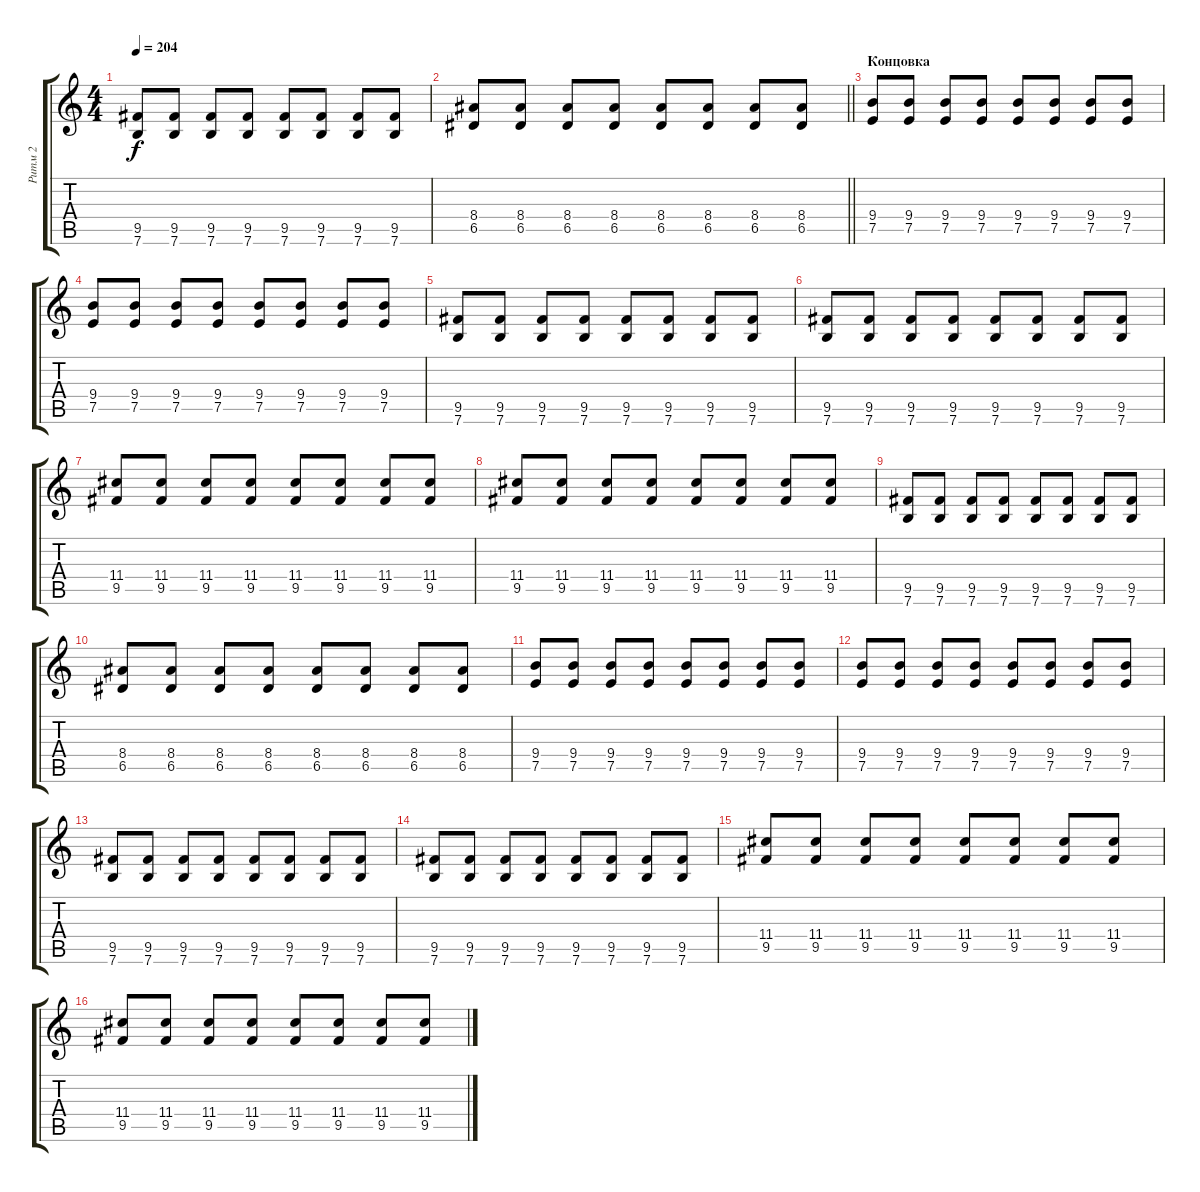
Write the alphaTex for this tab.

\track ("Ритм 2" "Ритм 2") {instrument distortionguitar}
\staff {score tabs}
\tuning (E4 B3 G3 D3 A2 E2) {hide}
\ts (4 4)
\tempo 204
\clef g2
\ks c
(9.5 7.6).8{dy f} (9.5 7.6).8 (9.5 7.6).8 (9.5 7.6).8 (9.5 7.6).8 (9.5 7.6).8 (9.5 7.6).8 (9.5 7.6).8 |
\barLineRight lightlight
(8.4 6.5).8 (8.4 6.5).8 (8.4 6.5).8 (8.4 6.5).8 (8.4 6.5).8 (8.4 6.5).8 (8.4 6.5).8 (8.4 6.5).8 |
\section ("" "Концовка")
(9.4 7.5).8 (9.4 7.5).8 (9.4 7.5).8 (9.4 7.5).8 (9.4 7.5).8 (9.4 7.5).8 (9.4 7.5).8 (9.4 7.5).8 |
(9.4 7.5).8 (9.4 7.5).8 (9.4 7.5).8 (9.4 7.5).8 (9.4 7.5).8 (9.4 7.5).8 (9.4 7.5).8 (9.4 7.5).8 |
(9.5 7.6).8 (9.5 7.6).8 (9.5 7.6).8 (9.5 7.6).8 (9.5 7.6).8 (9.5 7.6).8 (9.5 7.6).8 (9.5 7.6).8 |
(9.5 7.6).8 (9.5 7.6).8 (9.5 7.6).8 (9.5 7.6).8 (9.5 7.6).8 (9.5 7.6).8 (9.5 7.6).8 (9.5 7.6).8 |
(11.4 9.5).8 (11.4 9.5).8 (11.4 9.5).8 (11.4 9.5).8 (11.4 9.5).8 (11.4 9.5).8 (11.4 9.5).8 (11.4 9.5).8 |
(11.4 9.5).8 (11.4 9.5).8 (11.4 9.5).8 (11.4 9.5).8 (11.4 9.5).8 (11.4 9.5).8 (11.4 9.5).8 (11.4 9.5).8 |
(9.5 7.6).8 (9.5 7.6).8 (9.5 7.6).8 (9.5 7.6).8 (9.5 7.6).8 (9.5 7.6).8 (9.5 7.6).8 (9.5 7.6).8 |
(8.4 6.5).8 (8.4 6.5).8 (8.4 6.5).8 (8.4 6.5).8 (8.4 6.5).8 (8.4 6.5).8 (8.4 6.5).8 (8.4 6.5).8 |
(9.4 7.5).8 (9.4 7.5).8 (9.4 7.5).8 (9.4 7.5).8 (9.4 7.5).8 (9.4 7.5).8 (9.4 7.5).8 (9.4 7.5).8 |
(9.4 7.5).8 (9.4 7.5).8 (9.4 7.5).8 (9.4 7.5).8 (9.4 7.5).8 (9.4 7.5).8 (9.4 7.5).8 (9.4 7.5).8 |
(9.5 7.6).8 (9.5 7.6).8 (9.5 7.6).8 (9.5 7.6).8 (9.5 7.6).8 (9.5 7.6).8 (9.5 7.6).8 (9.5 7.6).8 |
(9.5 7.6).8 (9.5 7.6).8 (9.5 7.6).8 (9.5 7.6).8 (9.5 7.6).8 (9.5 7.6).8 (9.5 7.6).8 (9.5 7.6).8 |
(11.4 9.5).8 (11.4 9.5).8 (11.4 9.5).8 (11.4 9.5).8 (11.4 9.5).8 (11.4 9.5).8 (11.4 9.5).8 (11.4 9.5).8 |
(11.4 9.5).8 (11.4 9.5).8 (11.4 9.5).8 (11.4 9.5).8 (11.4 9.5).8 (11.4 9.5).8 (11.4 9.5).8 (11.4 9.5).8
